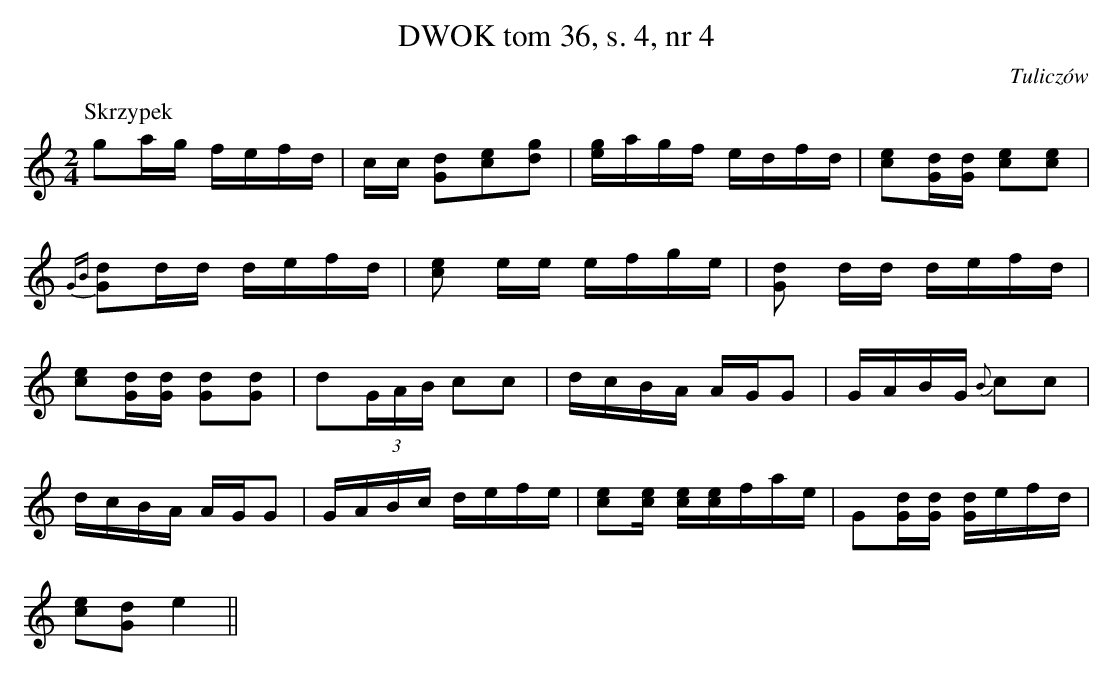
X:1
T: DWOK tom 36, s. 4, nr 4
O:Tuliczów
L:1/16
M:2/4
K:C
P:Skrzypek
g2ag fefd|cc [G2d2][c2e2][d2g2]|[eg]agf edfd|[c2e2][Gd][Gd] [c2e2][c2e2]|
{GB}[G2d2]dd defd|[c2e2] ee efge|[G2d2] dd defd|
[c2e2][Gd][Gd] [G2d2][G2d2]|d2(3GAB c2c2|dcBA AGG2|GABG {B}c2c2|
dcBA AGG2|GABc defe|[c2e2][ce] [ce][ce]fae|G2[Gd][Gd] [Gd]efd|
[c2e2][G2d2]e4||
